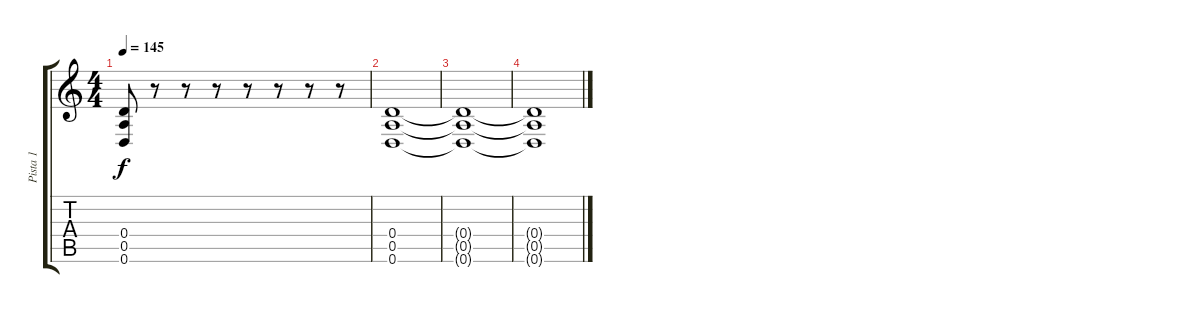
\track ("Pista 1" "Pista 1") {instrument overdrivenguitar}
\staff {score tabs}
\tuning (E4 B3 G3 D3 A2 D2) {hide}
\ts (4 4)
\tempo 145
\clef g2
\ks c
(0.4 0.5 0.6).8{dy f} r.8 r.8 r.8 r.8 r.8 r.8 r.8 |
(0.4 0.5 0.6).1 |
(0.4{t} 0.5{t} 0.6{t}).1 |
(0.4{t} 0.5{t} 0.6{t}).1
